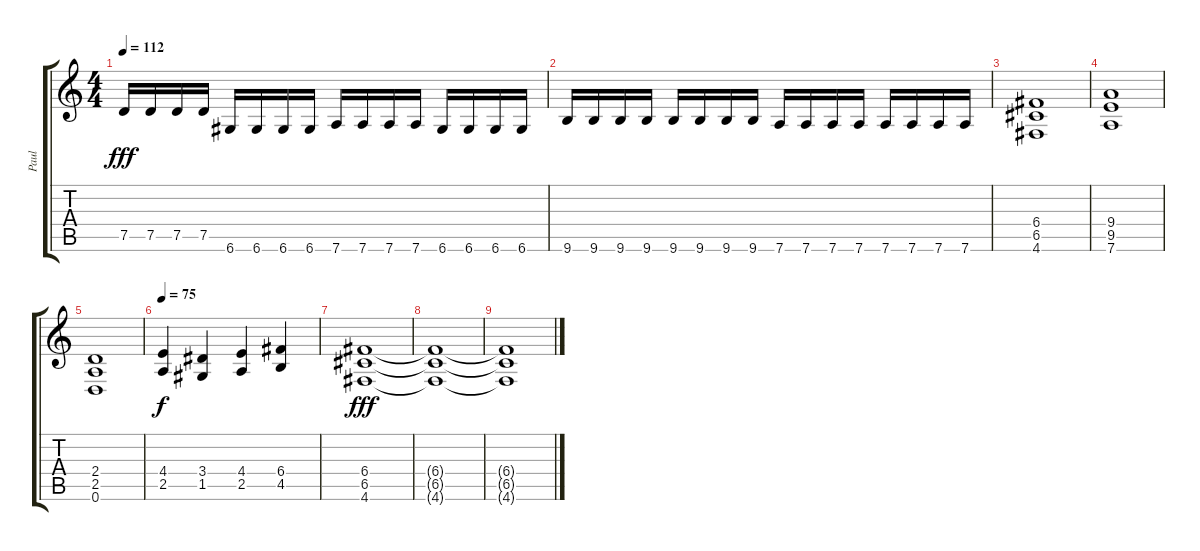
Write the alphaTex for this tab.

\track ("Paul" "Paul") {instrument distortionguitar}
\staff {score tabs}
\tuning (D4 A3 F3 C3 G2 D2) {hide}
\ts (4 4)
\tempo 112
\clef g2
\ks c
7.5.16{dy fff} 7.5.16 7.5.16 7.5.16 6.6.16 6.6.16 6.6.16 6.6.16 7.6.16 7.6.16 7.6.16 7.6.16 6.6.16 6.6.16 6.6.16 6.6.16 |
9.6.16 9.6.16 9.6.16 9.6.16 9.6.16 9.6.16 9.6.16 9.6.16 7.6.16 7.6.16 7.6.16 7.6.16 7.6.16 7.6.16 7.6.16 7.6.16 |
(6.4 6.5 4.6).1 |
(9.4 9.5 7.6).1 |
(2.4 2.5 0.6).1 |
\tempo 75
(4.4 2.5).4{dy f} (3.4 1.5).4 (4.4 2.5).4 (6.4 4.5).4 |
(6.4 6.5 4.6).1{dy fff} |
(6.4{t} 6.5{t} 4.6{t}).1 |
(6.4{t} 6.5{t} 4.6{t}).1
